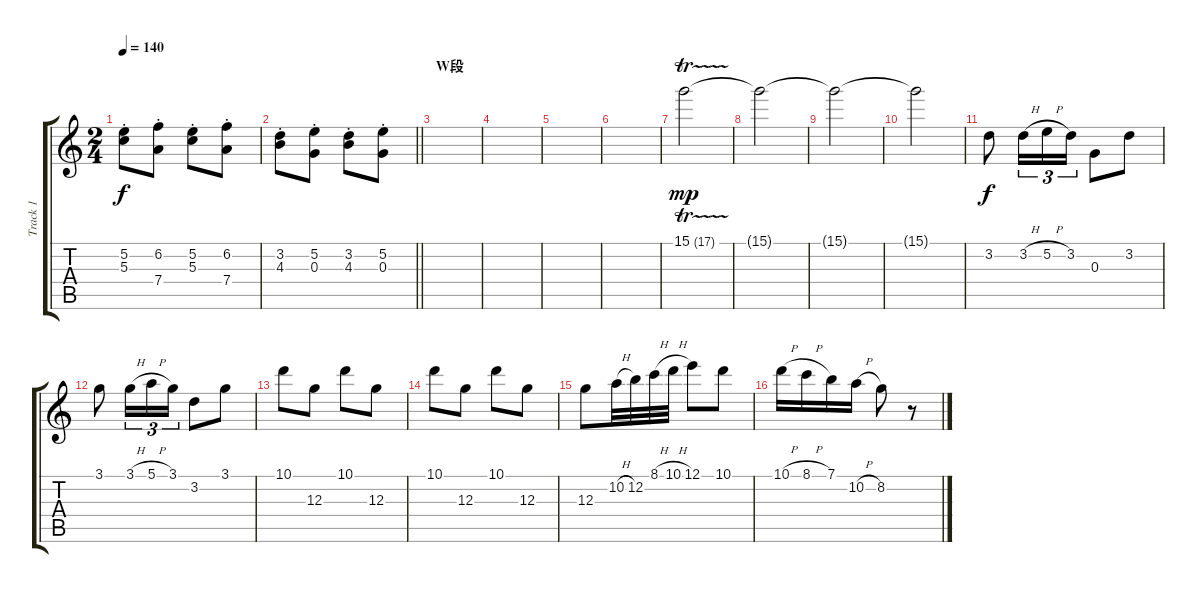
\track ("Track 1" "Track 1") {instrument acousticguitarsteel}
\staff {score tabs}
\tuning (E4 B3 G3 D3 A2 E2) {hide}
\ts (2 4)
\tempo 140
\clef g2
\ks c
(5.2{st} 5.3).8{dy f} (6.2{st} 7.4).8 (5.2{st} 5.3).8 (6.2{st} 7.4).8 |
\barLineRight lightlight
(3.2{st} 4.3).8 (5.2{st} 0.3).8 (3.2{st} 4.3).8 (5.2{st} 0.3).8 |
\section ("" "W段")
|
|
|
|
15.1{tr (17 32)}.2{dy mp} |
15.1{t}.2 |
15.1{t}.2 |
15.1{t}.2 |
3.2.8{dy f} 3.2{h}.16{tu (3 2)} 5.2{h}.16{tu (3 2)} 3.2.16{tu (3 2)} 0.3.8 3.2.8 |
3.1.8 3.1{h}.16{tu (3 2)} 5.1{h}.16{tu (3 2)} 3.1.16{tu (3 2)} 3.2.8 3.1.8 |
10.1.8 12.3.8 10.1.8 12.3.8 |
10.1.8 12.3.8 10.1.8 12.3.8 |
12.3.8 10.2{h}.32 12.2.32 8.1{h}.32 10.1{h}.32 12.1.8 10.1.8 |
10.1{h}.16 8.1{h}.16 7.1.16 10.2{h}.16 8.2.8 r.8
